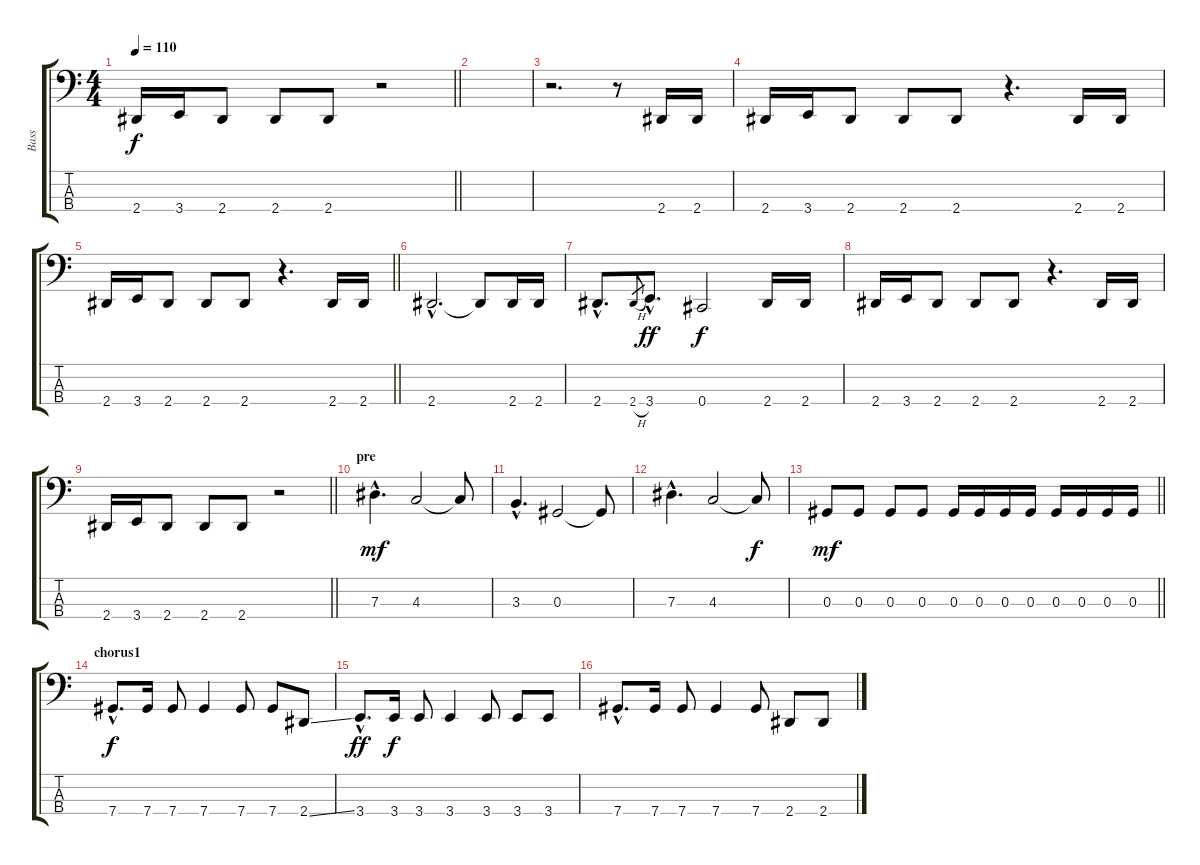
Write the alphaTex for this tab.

\track ("Bass" "Bass") {instrument electricbassfinger}
\staff {score tabs}
\tuning (Gb2 Db2 Ab1 Db1) {hide}
\ts (4 4)
\tempo 110
\clef f4
\barLineRight lightlight
\ks c
2.4.16{dy f} 3.4.16 2.4.8 2.4.8 2.4.8 r.2 |
|
r.2{d} r.8 2.4.16 2.4.16 |
2.4.16 3.4.16 2.4.8 2.4.8 2.4.8 r.4{d} 2.4.16 2.4.16 |
\barLineRight lightlight
2.4.16 3.4.16 2.4.8 2.4.8 2.4.8 r.4{d} 2.4.16 2.4.16 |
2.4{hac}.2{d} 2.4{t}.8 2.4.16 2.4.16 |
2.4{hac}.8{d} 2.4{h}.8{gr} 3.4{hac}.8{d dy ff} 0.4.2{dy f} 2.4.16 2.4.16 |
2.4.16 3.4.16 2.4.8 2.4.8 2.4.8 r.4{d} 2.4.16 2.4.16 |
\barLineRight lightlight
2.4.16 3.4.16 2.4.8 2.4.8 2.4.8 r.2 |
\section ("" "pre")
7.3{hac}.4{d dy mf} 4.3.2 4.3{t}.8 |
3.3{hac}.4{d} 0.3.2 0.3{t}.8 |
7.3{hac}.4{d} 4.3.2 4.3{t}.8{dy f} |
\barLineRight lightlight
0.3.8{dy mf} 0.3.8 0.3.8 0.3.8 0.3.16 0.3.16 0.3.16 0.3.16 0.3.16 0.3.16 0.3.16 0.3.16 |
\section ("" "chorus1")
7.4{hac}.8{d dy f} 7.4.16 7.4.8 7.4.4 7.4.8 7.4.8 2.4{ss}.8 |
3.4{hac}.8{d dy ff} 3.4.16{dy f} 3.4.8 3.4.4 3.4.8 3.4.8 3.4.8 |
7.4{hac}.8{d} 7.4.16 7.4.8 7.4.4 7.4.8 2.4.8 2.4.8
